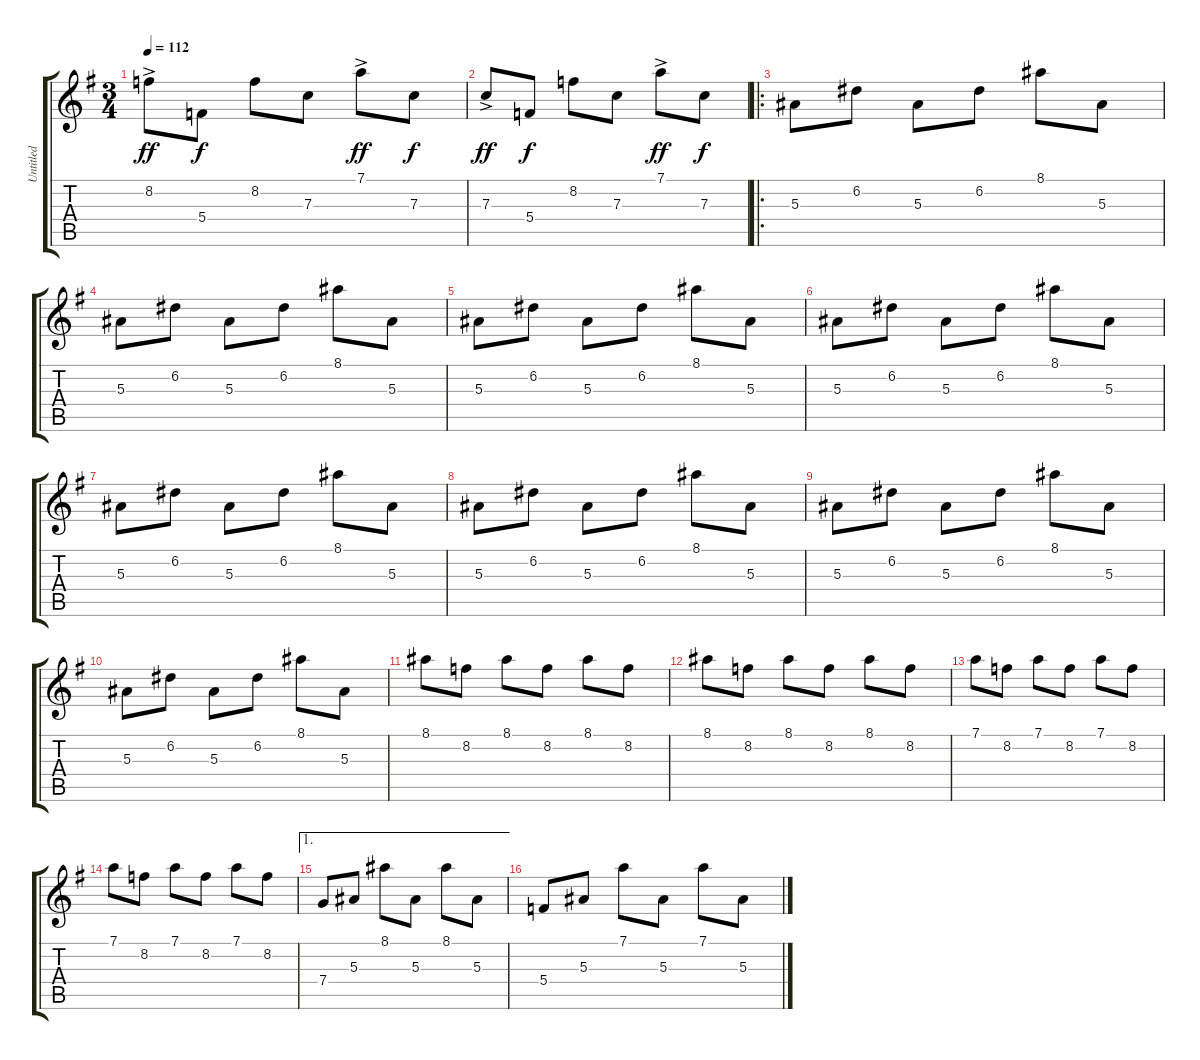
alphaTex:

\track ("Untitled" "Untitled") {instrument acousticguitarsteel}
\staff {score tabs}
\tuning (D4 A3 F3 C3 G2 D2) {hide}
\ts (3 4)
\tempo 112
\clef g2
\ks g
8.2{ac}.8{dy ff} 5.4.8{dy f} 8.2.8 7.3.8 7.1{ac}.8{dy ff} 7.3.8{dy f} |
7.3{ac}.8{dy ff} 5.4.8{dy f} 8.2.8 7.3.8 7.1{ac}.8{dy ff} 7.3.8{dy f} |
\ro
5.3.8 6.2.8 5.3.8 6.2.8 8.1.8 5.3.8 |
5.3.8 6.2.8 5.3.8 6.2.8 8.1.8 5.3.8 |
5.3.8 6.2.8 5.3.8 6.2.8 8.1.8 5.3.8 |
5.3.8 6.2.8 5.3.8 6.2.8 8.1.8 5.3.8 |
5.3.8 6.2.8 5.3.8 6.2.8 8.1.8 5.3.8 |
5.3.8 6.2.8 5.3.8 6.2.8 8.1.8 5.3.8 |
5.3.8 6.2.8 5.3.8 6.2.8 8.1.8 5.3.8 |
5.3.8 6.2.8 5.3.8 6.2.8 8.1.8 5.3.8 |
8.1.8 8.2.8 8.1.8 8.2.8 8.1.8 8.2.8 |
8.1.8 8.2.8 8.1.8 8.2.8 8.1.8 8.2.8 |
7.1.8 8.2.8 7.1.8 8.2.8 7.1.8 8.2.8 |
7.1.8 8.2.8 7.1.8 8.2.8 7.1.8 8.2.8 |
\ae 1
7.4.8 5.3.8 8.1.8 5.3.8 8.1.8 5.3.8 |
5.4.8 5.3.8 7.1.8 5.3.8 7.1.8 5.3.8
